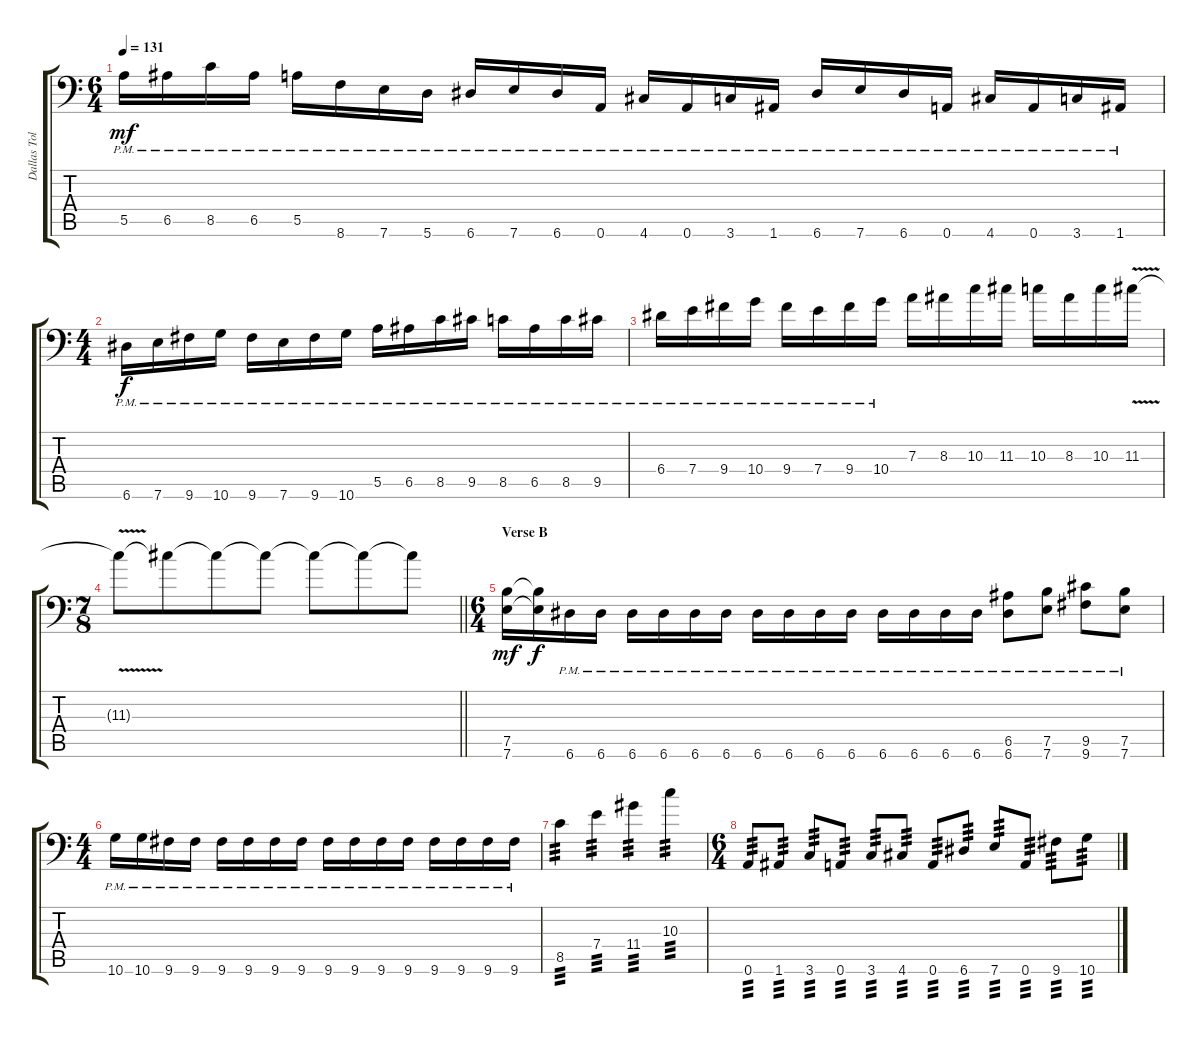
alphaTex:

\track ("Dallas Toler-Wade" "Dallas Tol") {instrument distortionguitar}
\staff {score tabs}
\tuning (B3 Gb3 D3 A2 E2 A1) {hide}
\ts (6 4)
\tempo 131
\clef f4
\ks c
5.5{pm}.16{dy mf} 6.5{pm}.16 8.5{pm}.16 6.5{pm}.16 5.5{pm}.16 8.6{pm}.16 7.6{pm}.16 5.6{pm}.16 6.6{pm}.16 7.6{pm}.16 6.6{pm}.16 0.6{pm}.16 4.6{pm}.16 0.6{pm}.16 3.6{pm}.16 1.6{pm}.16 6.6{pm}.16 7.6{pm}.16 6.6{pm}.16 0.6{pm}.16 4.6{pm}.16 0.6{pm}.16 3.6{pm}.16 1.6{pm}.16 |
\ts (4 4)
6.6{pm}.16{dy f} 7.6{pm}.16 9.6{pm}.16 10.6{pm}.16 9.6{pm}.16 7.6{pm}.16 9.6{pm}.16 10.6{pm}.16 5.5{pm}.16 6.5{pm}.16 8.5{pm}.16 9.5{pm}.16 8.5{pm}.16 6.5{pm}.16 8.5{pm}.16 9.5{pm}.16 |
6.4{pm}.16 7.4{pm}.16 9.4{pm}.16 10.4{pm}.16 9.4{pm}.16 7.4{pm}.16 9.4{pm}.16 10.4{pm}.16 7.3.16 8.3.16 10.3.16 11.3.16 10.3.16 8.3.16 10.3.16 11.3{v}.16 |
\ts (7 8)
\barLineRight lightlight
11.3{t}.8 11.3{t}.8 11.3{t}.8 11.3{t}.8 11.3{t}.8 11.3{t}.8 11.3{t}.8 |
\ts (6 4)
\section ("" "Verse B")
(7.5 7.6).16{dy mf} (7.5{t} 7.6{t}).16{dy f} 6.6{pm}.16 6.6{pm}.16 6.6{pm}.16 6.6{pm}.16 6.6{pm}.16 6.6{pm}.16 6.6{pm}.16 6.6{pm}.16 6.6{pm}.16 6.6{pm}.16 6.6{pm}.16 6.6{pm}.16 6.6{pm}.16 6.6{pm}.16 (6.5{pm} 6.6{pm}).8 (7.5{pm} 7.6{pm}).8 (9.5{pm} 9.6{pm}).8 (7.5{pm} 7.6{pm}).8 |
\ts (4 4)
10.6{pm}.16 10.6{pm}.16 9.6{pm}.16 9.6{pm}.16 9.6{pm}.16 9.6{pm}.16 9.6{pm}.16 9.6{pm}.16 9.6{pm}.16 9.6{pm}.16 9.6{pm}.16 9.6{pm}.16 9.6{pm}.16 9.6{pm}.16 9.6{pm}.16 9.6{pm}.16 |
8.5.4{tp 3} 7.4.4{tp 3} 11.4.4{tp 3} 10.3.4{tp 3} |
\ts (6 4)
0.6.8{tp 3} 1.6.8{tp 3} 3.6.8{tp 3} 0.6.8{tp 3} 3.6.8{tp 3} 4.6.8{tp 3} 0.6.8{tp 3} 6.6.8{tp 3} 7.6.8{tp 3} 0.6.8{tp 3} 9.6.8{tp 3} 10.6.8{tp 3}
